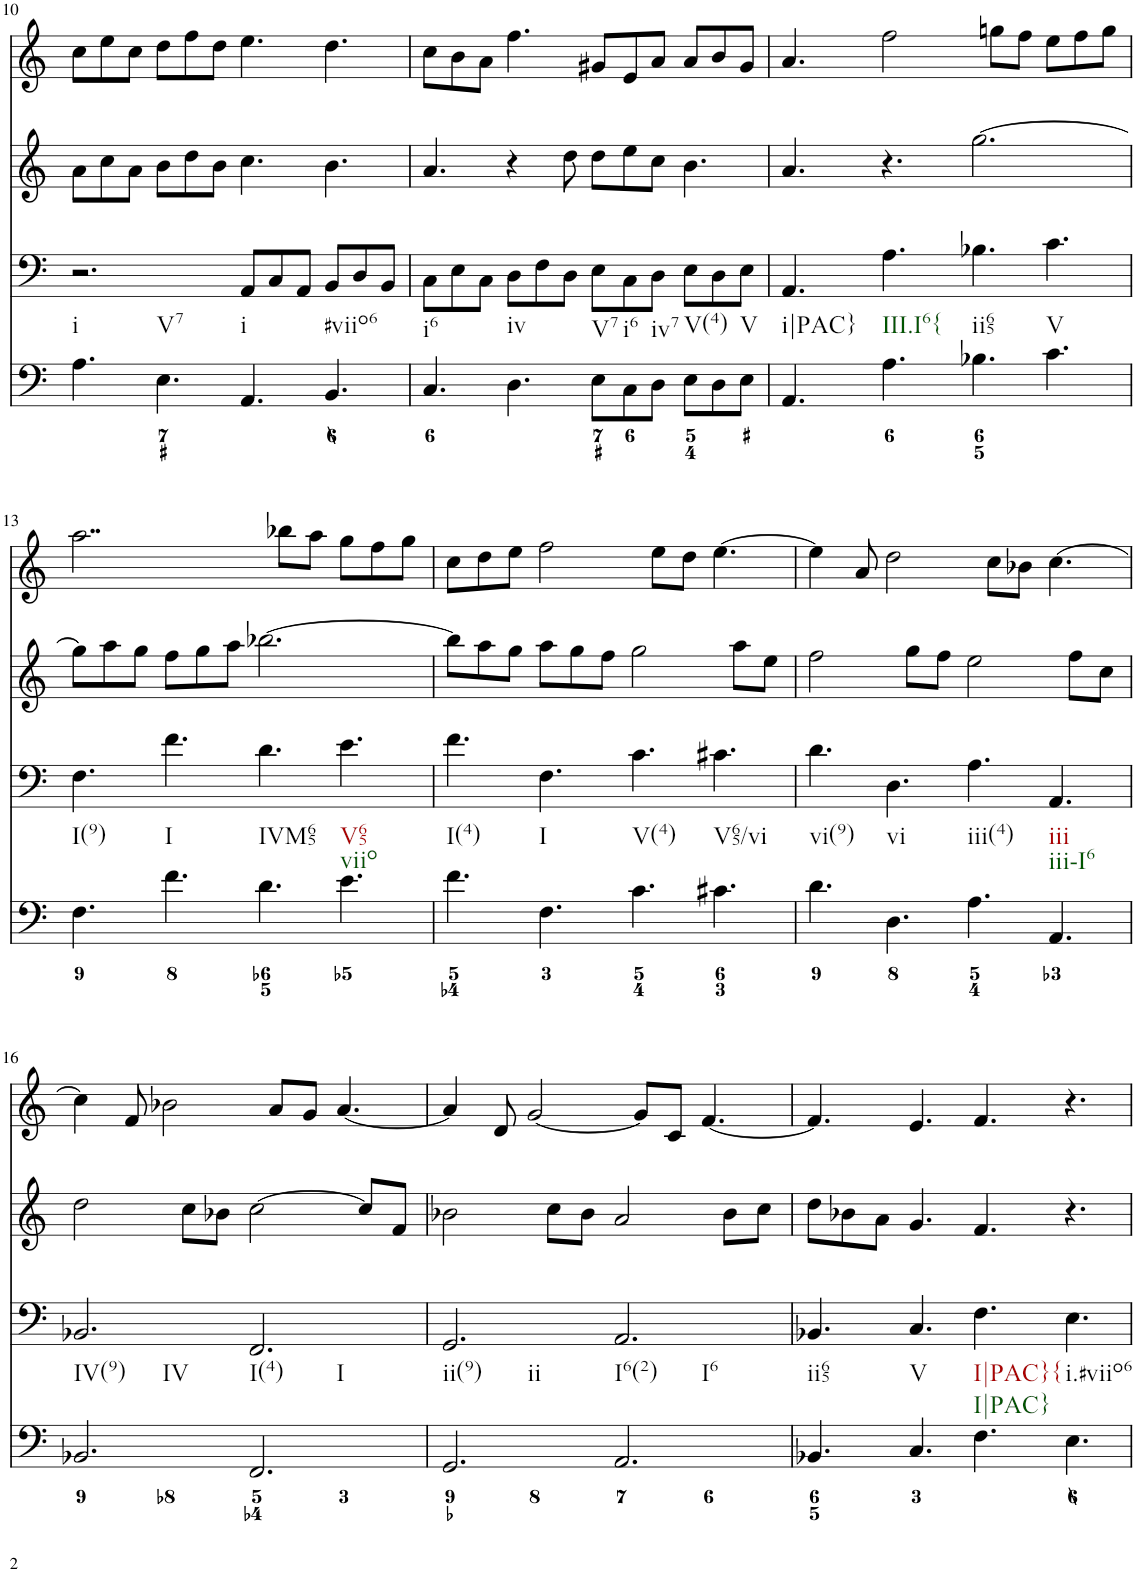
**kern	**kern	**kern	**kern
*part4	*part3	*part2	*part1
*staff4	*staff3	*staff2	*staff1
*I"Piano	*I"Piano	*I"Piano	*I"Piano
*I'Pno	*I'Pno	*I'Pno	*I'Pno
!!LO:PB:g=z
*clefF4	*clefF4	*clefG2	*clefG2
*k[]	*k[]	*k[]	*k[]
*M12/8	*M12/8	*M12/8	*M12/8
=10	=10	=10	=10
!	!LO:TX:b:t=i	!	!
!	!LO:TX:b:t=V7	!	!
4.A\	2.r	8a\L	8cc\L
.	.	8cc\	8ee\
.	.	8a\J	8cc\J
4.E\	.	8b\L	8dd\L
.	.	8dd\	8ff\
.	.	8b\J	8dd\J
!	!LO:TX:b:t=i	!	!
4.AA/	8AA/L	4.cc\	4.ee\
.	8C/	.	.
.	8AA/J	.	.
!	!LO:TX:b:t=#viio6	!	!
4.BB/	8BB/L	4.b\	4.dd\
.	8D/	.	.
.	8BB/J	.	.
=11	=11	=11	=11
!	!LO:TX:b:t=i6	!	!
4.C/	8C\L	4.a/	8cc\L
.	8E\	.	8b\
.	8C\J	.	8a\J
!	!LO:TX:b:t=iv	!	!
4.D\	8D\L	4r	4.ff\
.	8F\	.	.
.	8D\J	8dd\	.
!	!LO:TX:b:t=V7	!	!
8E\L	8E\L	8dd\L	8g#X/L
!	!LO:TX:b:t=i6	!	!
8C\	8C\	8ee\	8e/
!	!LO:TX:b:t=iv7	!	!
8D\J	8D\J	8cc\J	8a/J
!	!LO:TX:b:t=V(4)	!	!
8E\L	8E\L	4.b\	8a/L
8D\	8D\	.	8b/
!	!LO:TX:b:t=V	!	!
8E\J	8E\J	.	8g#/J
=12	=12	=12	=12
!	!LO:TX:b:t=i|PAC}	!	!
4.AA/	4.AA/	4.a/	4.a/
!	!LO:TX:b:t=III.I6{	!	!
4.A\	4.A\	4.r	2ff\
!	!LO:TX:b:t=ii65	!	!
4.B-X\	4.B-X\	[2.gg\	.
.	.	.	8ggn\L
.	.	.	8ff\J
!	!LO:TX:b:t=V	!	!
4.c\	4.c\	.	8ee\L
.	.	.	8ff\
.	.	.	8gg\J
!!LO:LB:g=z
=13	=13	=13	=13
!	!LO:TX:b:t=I(9)	!	!
4.F\	4.F\	8gg\L]	2..aa\
.	.	8aa\	.
.	.	8gg\J	.
!	!LO:TX:b:t=I	!	!
4.f\	4.f\	8ff\L	.
.	.	8gg\	.
.	.	8aa\J	.
!	!LO:TX:b:t=IVM65	!	!
4.d\	4.d\	[2.bb-X\	.
.	.	.	8bb-X\L
.	.	.	8aa\J
!	!LO:TX:b:t=V65	!	!
!	!LO:TX:b:t=viio	!	!
4.e\	4.e\	.	8gg\L
.	.	.	8ff\
.	.	.	8gg\J
=14	=14	=14	=14
!	!LO:TX:b:t=I(4)	!	!
4.f\	4.f\	8bb-\L]	8cc\L
.	.	8aa\	8dd\
.	.	8gg\J	8ee\J
!	!LO:TX:b:t=I	!	!
4.F\	4.F\	8aa\L	2ff\
.	.	8gg\	.
.	.	8ff\J	.
!	!LO:TX:b:t=V(4)	!	!
4.c\	4.c\	2gg\	.
.	.	.	8ee\L
.	.	.	8dd\J
!	!LO:TX:b:t=V65/vi	!	!
4.c#X\	4.c#X\	.	[4.ee\
.	.	8aa\L	.
.	.	8ee\J	.
=15	=15	=15	=15
!	!LO:TX:b:t=vi(9)	!	!
4.d\	4.d\	2ff\	4ee\]
.	.	.	8a/
!	!LO:TX:b:t=vi	!	!
4.D\	4.D\	.	2dd\
.	.	8gg\L	.
.	.	8ff\J	.
!	!LO:TX:b:t=iii(4)	!	!
4.A\	4.A\	2ee\	.
.	.	.	8cc\L
.	.	.	8b-X\J
!	!LO:TX:b:t=iii	!	!
!	!LO:TX:b:t=iii-I6	!	!
4.AA/	4.AA/	.	[4.cc\
.	.	8ff\L	.
.	.	8cc\J	.
!!LO:LB:g=z
=16	=16	=16	=16
!	!LO:TX:b:t=IV(9)	!	!
!	!LO:TX:b:t=IV	!	!
2.BB-X/	2.BB-X/	2dd\	4cc\]
.	.	.	8f/
.	.	.	2b-X\
.	.	8cc\L	.
.	.	8b-X\J	.
!	!LO:TX:b:t=I(4)	!	!
!	!LO:TX:b:t=I	!	!
2.FF/	2.FF/	[2cc\	.
.	.	.	8a/L
.	.	.	8g/J
.	.	.	[4.a/
.	.	8cc/L]	.
.	.	8f/J	.
=17	=17	=17	=17
!	!LO:TX:b:t=ii(9)	!	!
!	!LO:TX:b:t=ii	!	!
2.GG/	2.GG/	2b-X\	4a/]
.	.	.	8d/
.	.	.	[2g/
.	.	8cc\L	.
.	.	8b-\J	.
!	!LO:TX:b:t=I6(2)	!	!
!	!LO:TX:b:t=I6	!	!
2.AA/	2.AA/	2a/	.
.	.	.	8g/L]
.	.	.	8c/J
.	.	.	[4.f/
.	.	8b-\L	.
.	.	8cc\J	.
=18	=18	=18	=18
!	!LO:TX:b:t=ii65	!	!
4.BB-X/	4.BB-X/	8dd\L	4.f/]
.	.	8b-X\	.
.	.	8a\J	.
!	!LO:TX:b:t=V	!	!
4.C/	4.C/	4.g/	4.e/
!	!LO:TX:b:t=I|PAC}{	!	!
!	!LO:TX:b:t=I|PAC}	!	!
4.F\	4.F\	4.f/	4.f/
!	!LO:TX:b:t=i.#viio6	!	!
4.E\	4.E\	4.r	4.r
=	=	=	=
*-	*-	*-	*-
